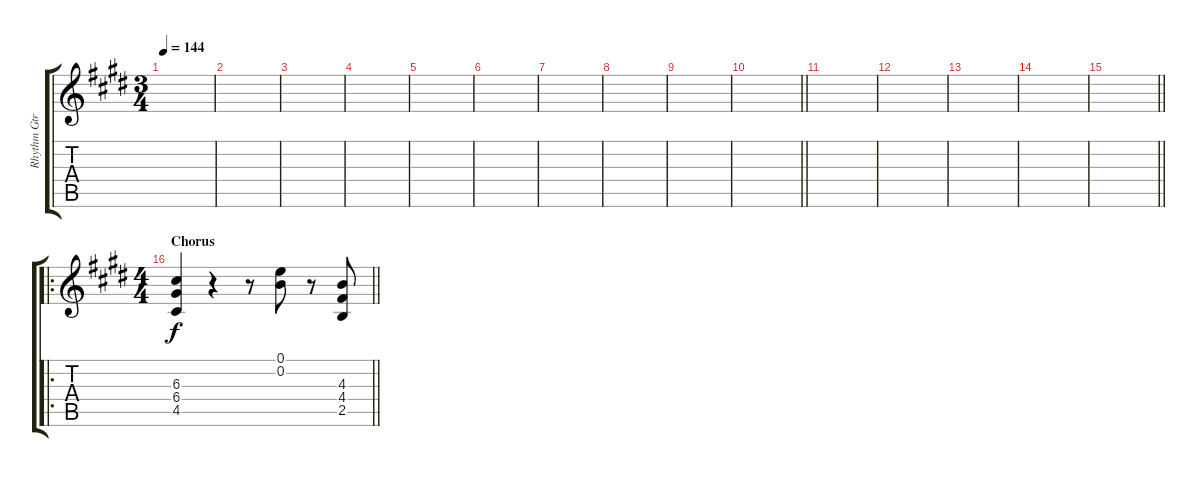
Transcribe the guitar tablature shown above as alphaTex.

\track ("Rhythm Gtr." "Rhythm Gtr") {instrument distortionguitar}
\staff {score tabs}
\tuning (E4 B3 G3 D3 A2 E2) {hide}
\ts (3 4)
\tempo 144
\clef g2
\ks c#minor
|
|
|
|
|
|
|
|
|
\barLineRight lightlight
|
|
|
|
|
\barLineRight lightlight
|
\ro
\ts (4 4)
\section ("" "Chorus")
\barLineRight lightlight
(6.3 6.4 4.5).4 r.4 r.8 (0.1 0.2).8 r.8 (4.3 4.4 2.5).8
